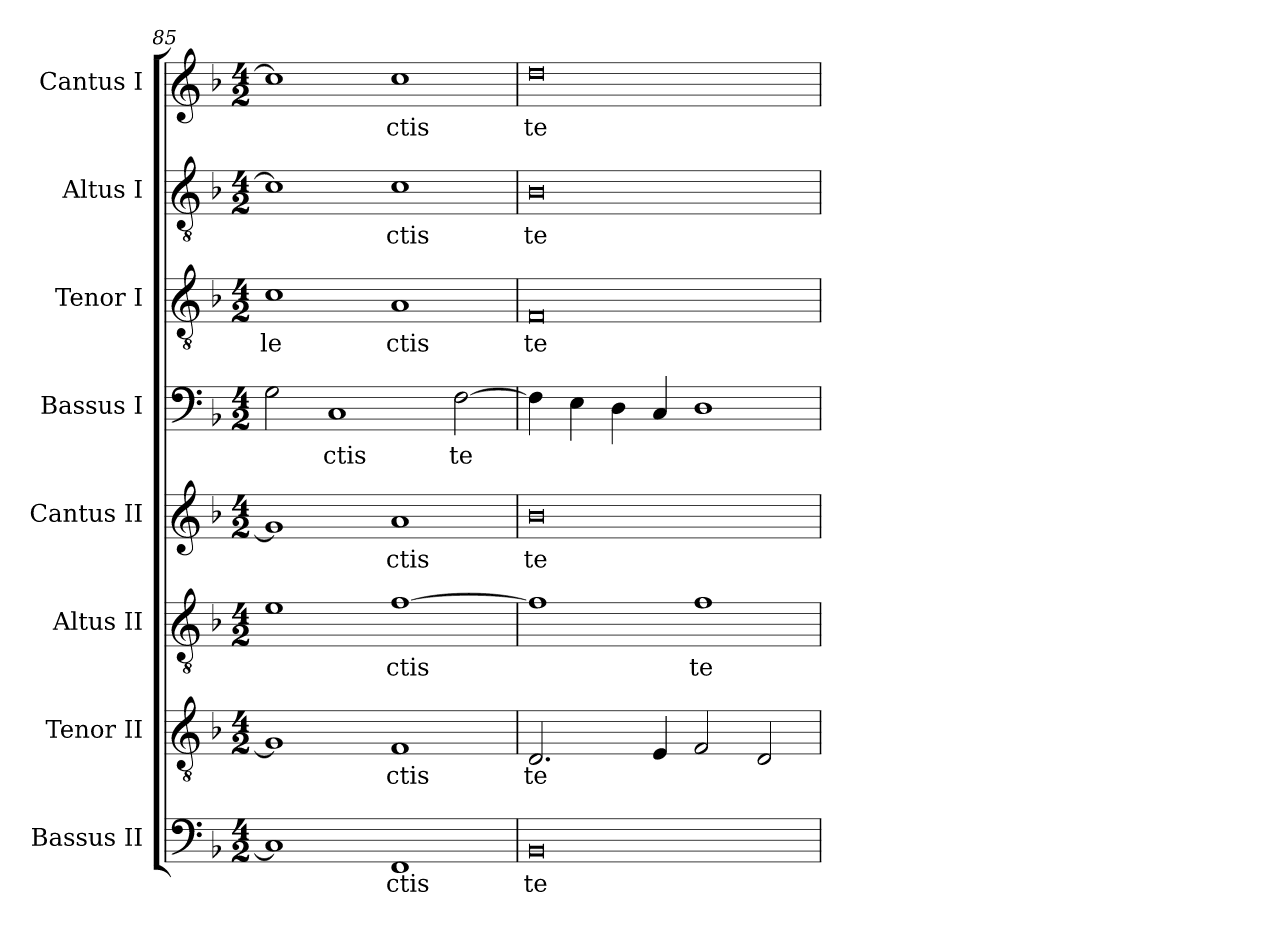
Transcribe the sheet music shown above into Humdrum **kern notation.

**kern	**text	**kern	**text	**kern	**text	**kern	**text	**kern	**text	**kern	**text	**kern	**text	**kern	**text
*part8	*part8	*part7	*part7	*part6	*part6	*part5	*part5	*part4	*part4	*part3	*part3	*part2	*part2	*part1	*part1
*staff8	*staff8	*staff7	*staff7	*staff6	*staff6	*staff5	*staff5	*staff4	*staff4	*staff3	*staff3	*staff2	*staff2	*staff1	*staff1
*I"Bassus II	*	*I"Tenor II	*	*I"Altus II	*	*I"Cantus II	*	*I"Bassus I	*	*I"Tenor I	*	*I"Altus I	*	*I"Cantus I	*
*clefF4	*	*clefGv2	*	*clefGv2	*	*clefG2	*	*clefF4	*	*clefGv2	*	*clefGv2	*	*clefG2	*
*ITrd-3c-5	*	*ITrd-3c-5	*	*ITrd-3c-5	*	*	*	*ITrd-3c-5	*	*ITrd-3c-5	*	*ITrd-3c-5	*	*	*
*k[b-e-]	*	*k[b-e-]	*	*k[b-e-]	*	*k[b-]	*	*k[b-e-]	*	*k[b-e-]	*	*k[b-e-]	*	*k[b-]	*
*B-:	*	*B-:	*	*B-:	*	*F:	*	*B-:	*	*B-:	*	*B-:	*	*F:	*
*M4/2	*	*M4/2	*	*M4/2	*	*M4/2	*	*M4/2	*	*M4/2	*	*M4/2	*	*M4/2	*
=85	=85	=85	=85	=85	=85	=85	=85	=85	=85	=85	=85	=85	=85	=85	=85
!	!	!	!	!	!	!	!	!	!	!	!LO:LY:b:cj	!	!	!	!
1F]	.	1c]	.	1a	.	1g]	.	2c\	.	1f	le	1f]	.	1cc]	.
!	!	!	!	!	!	!	!	!	!LO:LY:b:cj	!	!	!	!	!	!
.	.	.	.	.	.	.	.	1F	ctis	.	.	.	.	.	.
!	!LO:LY:b:cj	!	!LO:LY:b:cj	!	!LO:LY:b:cj	!	!LO:LY:b:cj	!	!	!	!LO:LY:b:cj	!	!LO:LY:b:cj	!	!LO:LY:b:cj
1BB-	-ctis	1B-	-ctis	[>1b-	ctis	1a	ctis	.	.	1d	ctis	1f	ctis	1cc	ctis
!	!	!	!	!	!	!	!	!	!LO:LY:b:cj	!	!	!	!	!	!
.	.	.	.	.	.	.	.	[>2B-\	te	.	.	.	.	.	.
!!LO:PB:g=z
=86	=86	=86	=86	=86	=86	=86	=86	=86	=86	=86	=86	=86	=86	=86	=86
!	!LO:LY:b:cj	!	!LO:LY:b:cj	!	!	!	!LO:LY:b:cj	!	!	!	!LO:LY:b:cj	!	!LO:LY:b:cj	!	!LO:LY:b:cj
0E-	te	2.G/	te	1b-]	.	0b-	te	4B-\]	.	0B-	te	0e-	te	0dd	te
.	.	.	.	.	.	.	.	4A\	.	.	.	.	.	.	.
.	.	.	.	.	.	.	.	4G\	.	.	.	.	.	.	.
.	.	4A/	.	.	.	.	.	4F/	.	.	.	.	.	.	.
!	!	!	!	!	!LO:LY:b:cj	!	!	!	!	!	!	!	!	!	!
.	.	2B-/	.	1b-	te	.	.	1G	.	.	.	.	.	.	.
.	.	2G/	.	.	.	.	.	.	.	.	.	.	.	.	.
=	=	=	=	=	=	=	=	=	=	=	=	=	=	=	=
*-	*-	*-	*-	*-	*-	*-	*-	*-	*-	*-	*-	*-	*-	*-	*-
